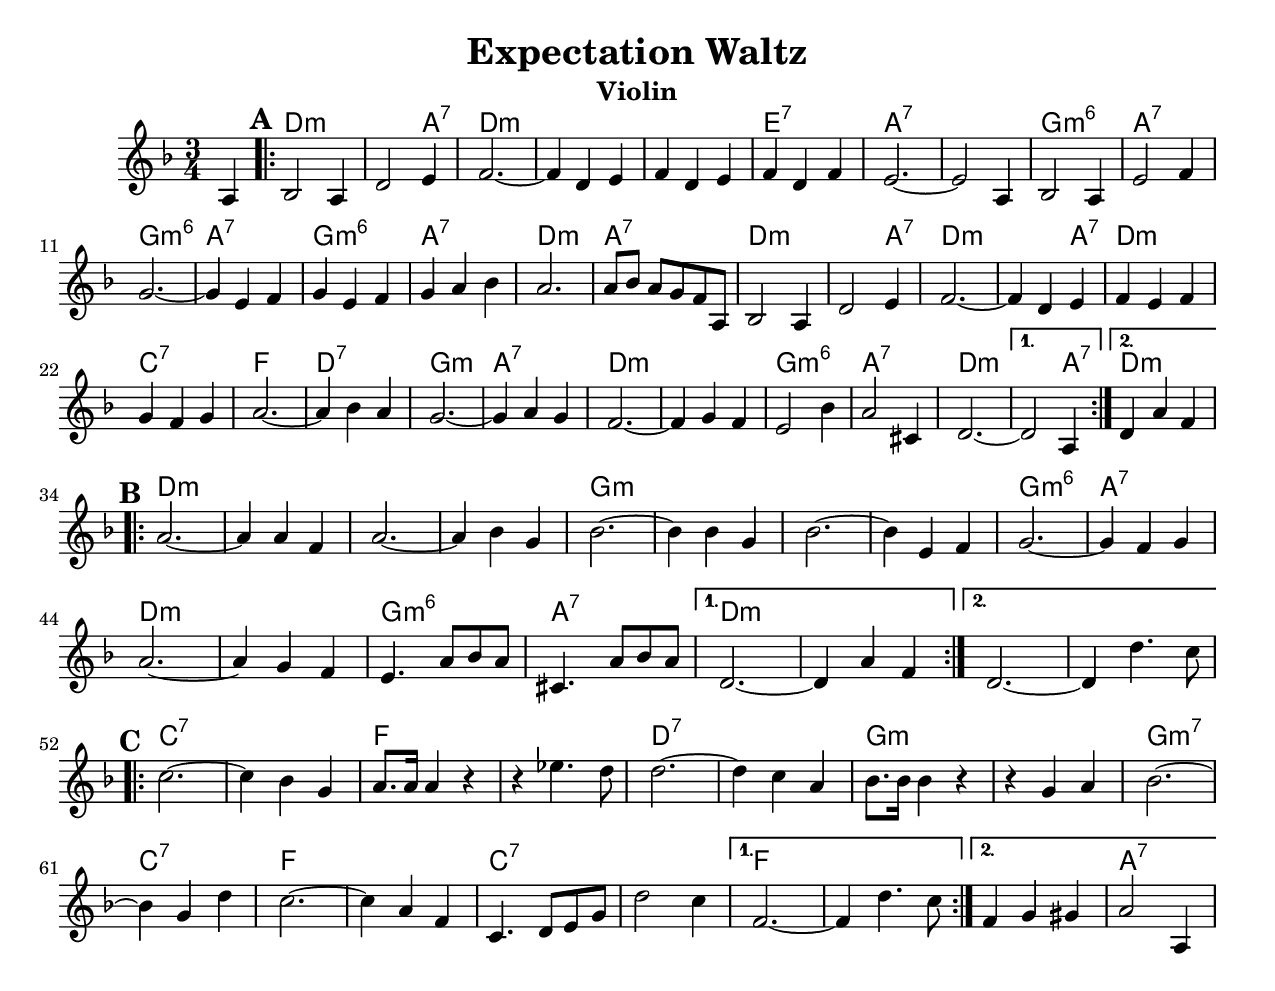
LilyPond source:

\version "2.18.0"
\include "english.ly"
%\pointAndClickOff
\paper{
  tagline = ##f
  print-all-headers = ##t
  #(set-paper-size "letter")
}

date = #(strftime "%d-%m-%Y" (localtime (current-time)))

%\markup{ \italic{ " Updated " \date  }  }

%\markup{ Got something to say? }

%#################################### Melody ########################
melody = \relative c' {
  \clef treble
  \key d \minor
  \time 3/4
  \set Score.markFormatter = #format-mark-box-alphabet

  \partial 4*1 a4  %lead in notes

  \repeat volta 2{
    \mark \default
    bf2 a4
    d2 e4
    f2.~
    f4 d e

    f4 d e
    f4 d f
    e2. ~ % (f4) %check if f  is correct
    e2 a,4|

    bf2 a4
    e'2 f4
    g2. ~
    g4 e f|  %12

    g4 e f
    g4 a bf
    a2.
    a8 [bf] a g f a,

    bf2 a4
    d2 e4
    f2.~
    f4 d e

    f4 e f
    g4 f g
    a2.~
    a4 bf a

    g2.~ g4 a g
    f2.~f4 g f
    e2 bf'4
    a2 cs,4

    d2.~
  }
  \alternative { { d2 a4}{d4 a' f } }
  \break
  \repeat volta 2{
    \mark \default
    a2.~
    a4 a f
    a2.~
    a4 bf g

    bf2.~   %38
    bf4 bf g
    bf2.~
    bf4 e, f|

    g2.~
    g4 f g
    a2.~
    a4 g f

    e4. a8 bf a
    cs,4. a'8 bf a

  }
  \alternative {
    {
      d,2.~
      d4 a' f
    }
    {
      d2.~
      d4 d'4. c8
    }
  }
  \break
  \repeat volta 2{
    \mark \default
    c2.~
    c4 bf g
    a8. a16 a4 r|
    r4 ef'4. d8

    d2.~
    d4 c a
    bf8. bf16 bf4 r|
    r4 g a

    bf2.~
    bf4 g   d'
    c2.~
    c4 a f

    c4. d8 e g
    d'2 c4
  }
  \alternative {
    {
      f,2.~
      f4 d'4. c8
    }
    {
      f,4 g gs
      a2 a,4
    }
  }
}
%################################# Lyrics #####################
%\addlyrics{  }
%################################# Chords #######################
harmonies =\chordmode {
  s4
  d4*5:m

  a4:7
  d4*9:m
  e4*3:7
  a4*6:7
  g4*3:m6
  a4*3:7
  g4*3:m6
  a4*3:7
  g4*3:m6
  a4*3:7
  d4*3:m

  a4*3:7
  d4*5:m
  a4:7
  d4*5:m

  a4:7
  d4*3:m
  c4*3:7
  f4*3 % r2

  d4*3:7
  g4*3:m
  a4*3:7
  d4*6:m

  g4*3:m6
  a4*3:7
  d4*5:m

  a4:7
  d4*3:m
  %B
  d4*12:m

  g4*12:m
  g4*3:m6
  a4*3:7
  d4*6:m

  g4*3:m6
  a4*3:7
  d4*12:m

  %c
  c4*6:7

  f4*6

  d4*6:7

  g4*6:m

  g4*3:m7
  c4*3:7
  f4*6
  %f2

  c4*6:7

  f4*9

  a4*3:7


}

\score {
  <<
    \new ChordNames {
      \set chordChanges = ##f
      \harmonies
    }
    \new Staff
    \melody
  >>
  \header{
    title= "Expectation Waltz"
    subtitle=""
    composer= ""
    instrument = "Violin"
    arranger= ""
  }
  \midi{\tempo 4 = 120}
  \layout{indent = 1.0\cm}
}
%{
  % more verses:
  \markup{}
  \markup {
  \fill-line {
  \hspace #0.1 % distance from left margin
  \column {
  \line { "1."
  \column {
  ""
  }
  }
  \hspace #0.2 % vertical distance between verses
  \line { "2."
  \column {
  ""
  }
  }
  }
  \hspace #0.1  % horiz. distance between columns
  \column {
  \line { "3."
  \column {
  ""
  }
  }
  \hspace #0.2 % distance between verses
  \line { "4."
  \column {
  ""
  }
  }
  }
  \hspace #0.1 % distance to right margin
  }
  }

%}


%{
convert-ly (GNU LilyPond) 2.16.2  convert-ly: Processing `'...
Applying conversion: 2.15.7, 2.15.9, 2.15.10, 2.15.16, 2.15.17,
2.15.18, 2.15.19, 2.15.20, 2.15.25, 2.15.32, 2.15.39, 2.15.40,
2.15.42, 2.15.43, 2.16.0
%}
